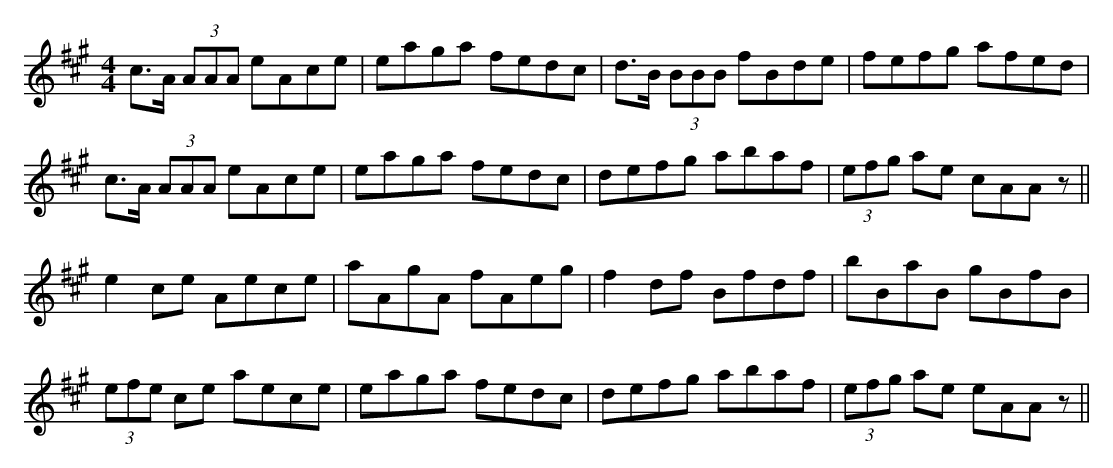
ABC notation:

X:1
M:4/4
K:A
c>A (3AAA eAce|eaga fedc|d>B (3BBB fBde|fefg afed|
c>A (3AAA eAce|eaga fedc|defg abaf|(3efg ae cAAz||
e2 ce Aece|aAgA fAeg|f2 df Bfdf|bBaB gBfB|
(3efe ce aece|eaga fedc|defg abaf|(3efg ae eAA z||
